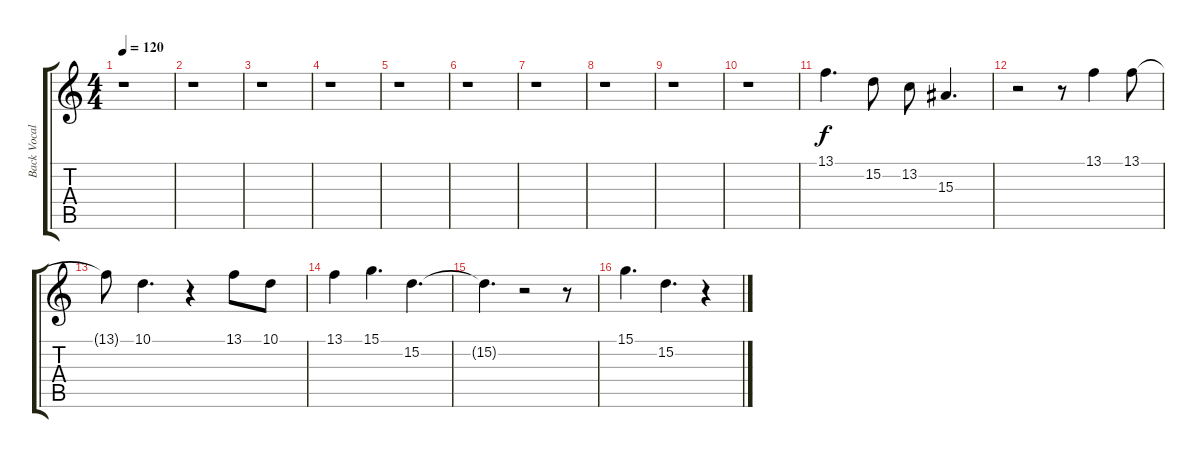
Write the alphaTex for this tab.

\track ("Back Vocals" "Back Vocal") {instrument lead3calliope}
\staff {score tabs}
\tuning (E4 B3 G3 D3 A2 E2) {hide}
\ts (4 4)
\tempo 120
\clef g2
\ks c
r.1{dy f} |
r.1 |
r.1 |
r.1 |
r.1 |
r.1 |
r.1 |
r.1 |
r.1 |
r.1 |
13.1.4{d balance 10} 15.2.8 13.2.8 15.3.4{d} |
r.2 r.8 13.1.4 13.1.8 |
13.1{t}.8 10.1.4{d} r.4 13.1.8 10.1.8 |
13.1.4 15.1.4{d} 15.2.4{d} |
15.2{t}.4{d} r.2 r.8 |
15.1.4{d} 15.2.4{d} r.4
